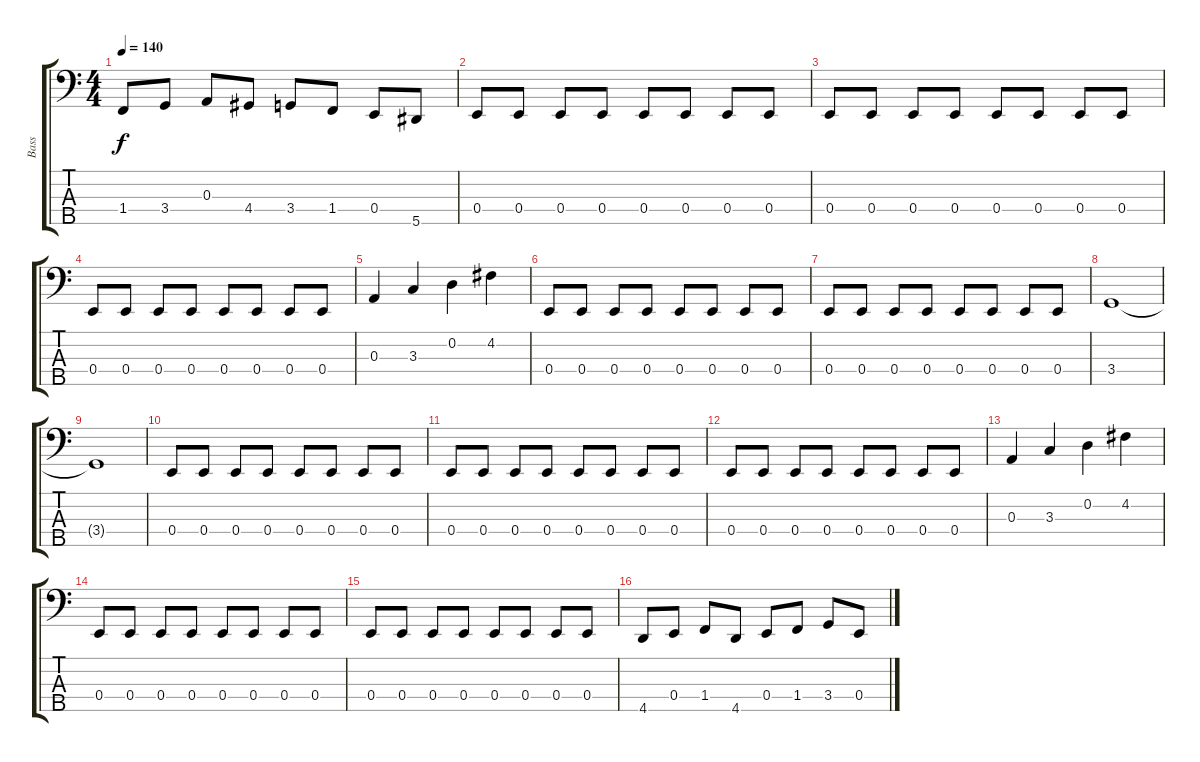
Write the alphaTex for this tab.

\track ("Bass" "Bass") {instrument electricbassfinger}
\staff {score tabs}
\tuning (G2 D2 A1 E1 Bb0) {hide}
\ts (4 4)
\tempo 140
\clef f4
\ks aminor
1.4.8{dy f} 3.4.8 0.3.8 4.4.8 3.4.8 1.4.8 0.4.8 5.5.8 |
0.4.8 0.4.8 0.4.8 0.4.8 0.4.8 0.4.8 0.4.8 0.4.8 |
0.4.8 0.4.8 0.4.8 0.4.8 0.4.8 0.4.8 0.4.8 0.4.8 |
0.4.8 0.4.8 0.4.8 0.4.8 0.4.8 0.4.8 0.4.8 0.4.8 |
0.3.4 3.3.4 0.2.4 4.2.4 |
0.4.8 0.4.8 0.4.8 0.4.8 0.4.8 0.4.8 0.4.8 0.4.8 |
0.4.8 0.4.8 0.4.8 0.4.8 0.4.8 0.4.8 0.4.8 0.4.8 |
3.4.1 |
3.4{t}.1 |
0.4.8 0.4.8 0.4.8 0.4.8 0.4.8 0.4.8 0.4.8 0.4.8 |
0.4.8 0.4.8 0.4.8 0.4.8 0.4.8 0.4.8 0.4.8 0.4.8 |
0.4.8 0.4.8 0.4.8 0.4.8 0.4.8 0.4.8 0.4.8 0.4.8 |
0.3.4 3.3.4 0.2.4 4.2.4 |
0.4.8 0.4.8 0.4.8 0.4.8 0.4.8 0.4.8 0.4.8 0.4.8 |
0.4.8 0.4.8 0.4.8 0.4.8 0.4.8 0.4.8 0.4.8 0.4.8 |
4.5.8 0.4.8 1.4.8 4.5.8 0.4.8 1.4.8 3.4.8 0.4.8
